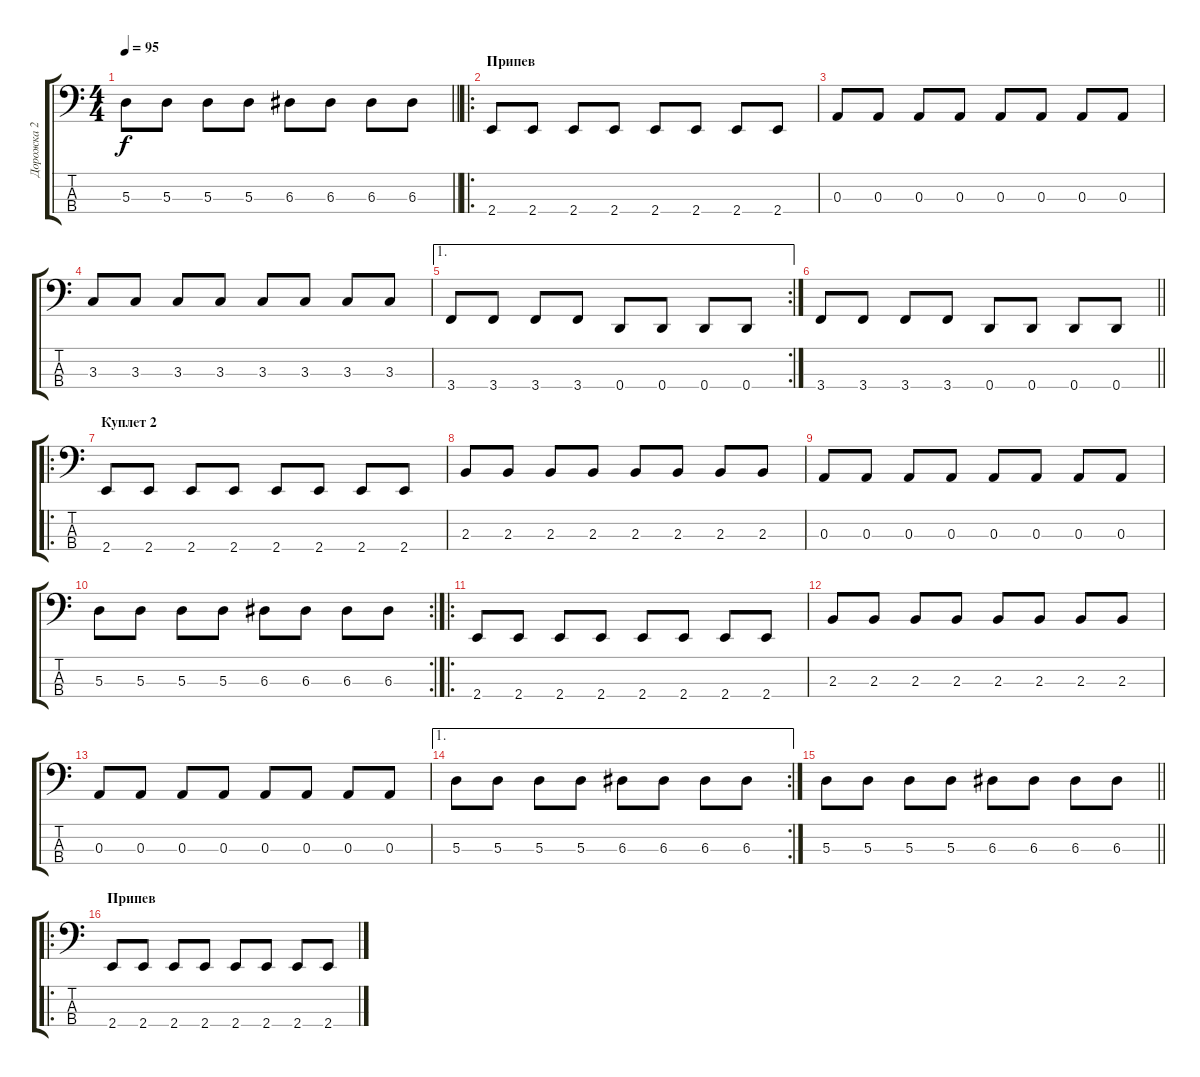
\track ("Дорожка 2" "Дорожка 2") {instrument electricbassfinger}
\staff {score tabs}
\tuning (G2 D2 A1 D1) {hide}
\ts (4 4)
\tempo 95
\clef f4
\barLineRight lightlight
\ks c
5.3.8{dy f} 5.3.8 5.3.8 5.3.8 6.3.8 6.3.8 6.3.8 6.3.8 |
\ro
\section ("" "Припев")
2.4.8 2.4.8 2.4.8 2.4.8 2.4.8 2.4.8 2.4.8 2.4.8 |
0.3.8 0.3.8 0.3.8 0.3.8 0.3.8 0.3.8 0.3.8 0.3.8 |
3.3.8 3.3.8 3.3.8 3.3.8 3.3.8 3.3.8 3.3.8 3.3.8 |
\ae 1
\rc 2
3.4.8 3.4.8 3.4.8 3.4.8 0.4.8 0.4.8 0.4.8 0.4.8 |
\barLineRight lightlight
3.4.8 3.4.8 3.4.8 3.4.8 0.4.8 0.4.8 0.4.8 0.4.8 |
\ro
\section ("" "Куплет 2")
2.4.8 2.4.8 2.4.8 2.4.8 2.4.8 2.4.8 2.4.8 2.4.8 |
2.3.8 2.3.8 2.3.8 2.3.8 2.3.8 2.3.8 2.3.8 2.3.8 |
0.3.8 0.3.8 0.3.8 0.3.8 0.3.8 0.3.8 0.3.8 0.3.8 |
\rc 2
5.3.8 5.3.8 5.3.8 5.3.8 6.3.8 6.3.8 6.3.8 6.3.8 |
\ro
2.4.8 2.4.8 2.4.8 2.4.8 2.4.8 2.4.8 2.4.8 2.4.8 |
2.3.8 2.3.8 2.3.8 2.3.8 2.3.8 2.3.8 2.3.8 2.3.8 |
0.3.8 0.3.8 0.3.8 0.3.8 0.3.8 0.3.8 0.3.8 0.3.8 |
\ae 1
\rc 2
5.3.8 5.3.8 5.3.8 5.3.8 6.3.8 6.3.8 6.3.8 6.3.8 |
\barLineRight lightlight
5.3.8 5.3.8 5.3.8 5.3.8 6.3.8 6.3.8 6.3.8 6.3.8 |
\ro
\section ("" "Припев")
2.4.8 2.4.8 2.4.8 2.4.8 2.4.8 2.4.8 2.4.8 2.4.8
